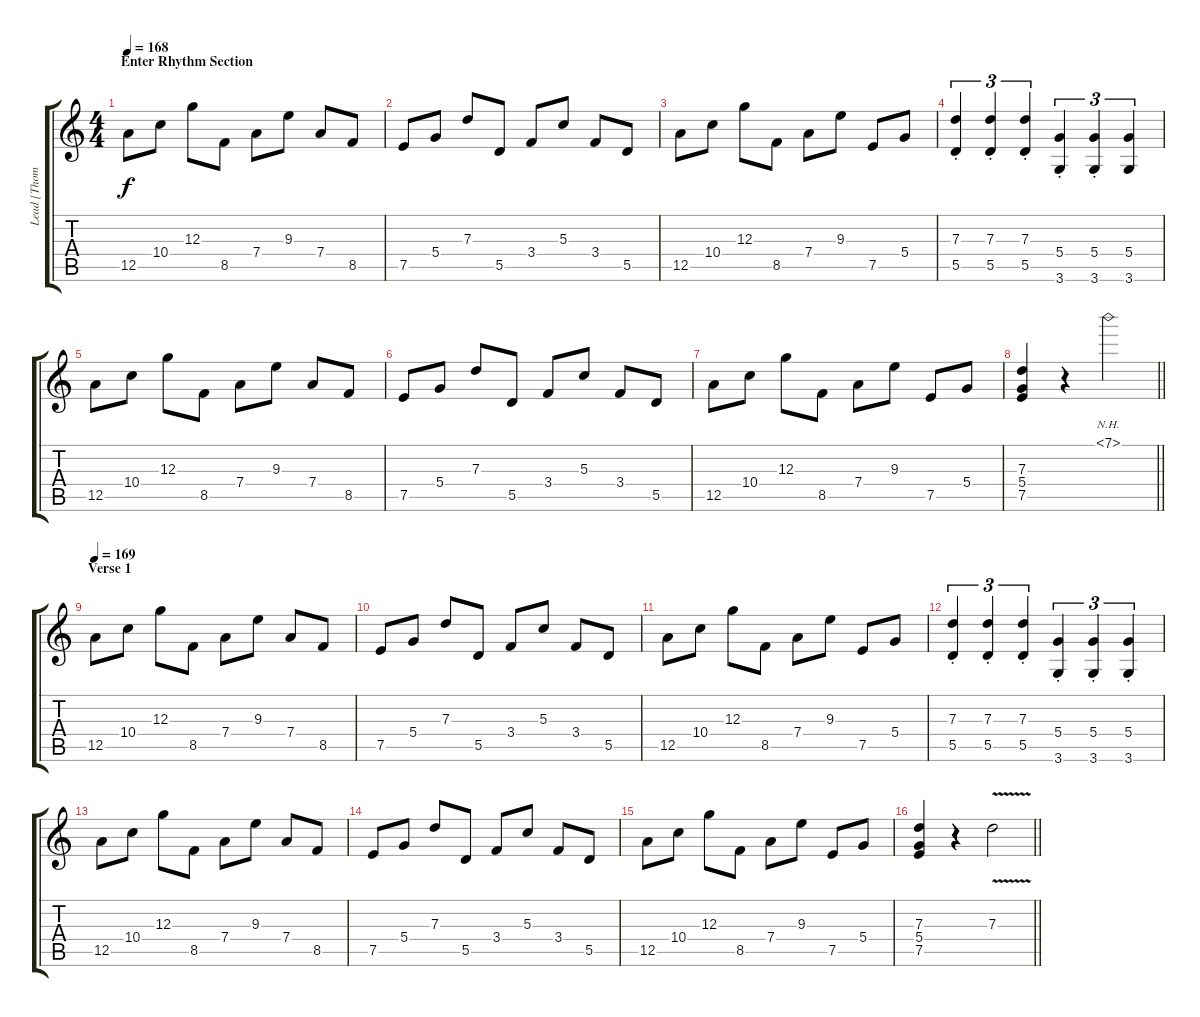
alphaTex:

\track ("Lead [Thomas Erak]" "Lead [Thom") {instrument overdrivenguitar}
\staff {score tabs}
\tuning (E4 B3 G3 D3 A2 E2) {hide}
\ts (4 4)
\section ("" "Enter Rhythm Section")
\tempo 168
\clef g2
\ks c
12.5.8{dy f} 10.4.8 12.3.8 8.5.8 7.4.8 9.3.8 7.4.8 8.5.8 |
7.5.8 5.4.8 7.3.8 5.5.8 3.4.8 5.3.8 3.4.8 5.5.8 |
12.5.8 10.4.8 12.3.8 8.5.8 7.4.8 9.3.8 7.5.8 5.4.8 |
(7.3{st} 5.5{st}).4{tu (3 2)} (7.3{st} 5.5{st}).4{tu (3 2)} (7.3{st} 5.5{st}).4{tu (3 2)} (5.4{st} 3.6{st}).4{tu (3 2)} (5.4{st} 3.6{st}).4{tu (3 2)} (5.4 3.6).4{tu (3 2)} |
12.5.8 10.4.8 12.3.8 8.5.8 7.4.8 9.3.8 7.4.8 8.5.8 |
7.5.8 5.4.8 7.3.8 5.5.8 3.4.8 5.3.8 3.4.8 5.5.8 |
12.5.8 10.4.8 12.3.8 8.5.8 7.4.8 9.3.8 7.5.8 5.4.8 |
\barLineRight lightlight
(7.3 5.4 7.5).4 r.4 7.1{nh}.2 |
\section ("" "Verse 1")
\tempo 169
12.5.8 10.4.8 12.3.8 8.5.8 7.4.8 9.3.8 7.4.8 8.5.8 |
7.5.8 5.4.8 7.3.8 5.5.8 3.4.8 5.3.8 3.4.8 5.5.8 |
12.5.8 10.4.8 12.3.8 8.5.8 7.4.8 9.3.8 7.5.8 5.4.8 |
(7.3{st} 5.5{st}).4{tu (3 2)} (7.3{st} 5.5{st}).4{tu (3 2)} (7.3{st} 5.5{st}).4{tu (3 2)} (5.4{st} 3.6{st}).4{tu (3 2)} (5.4{st} 3.6{st}).4{tu (3 2)} (5.4{st} 3.6{st}).4{tu (3 2)} |
12.5.8 10.4.8 12.3.8 8.5.8 7.4.8 9.3.8 7.4.8 8.5.8 |
7.5.8 5.4.8 7.3.8 5.5.8 3.4.8 5.3.8 3.4.8 5.5.8 |
12.5.8 10.4.8 12.3.8 8.5.8 7.4.8 9.3.8 7.5.8 5.4.8 |
\barLineRight lightlight
(7.3 5.4 7.5).4 r.4 7.3{v}.2
